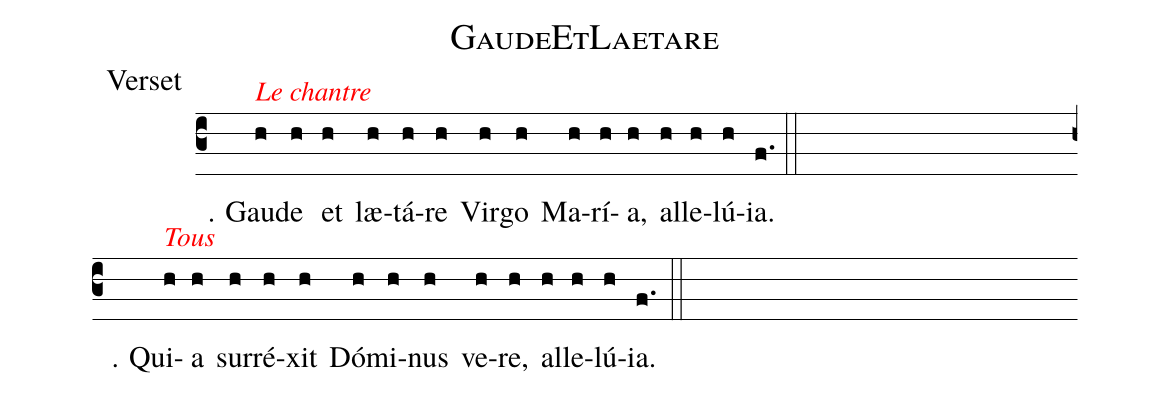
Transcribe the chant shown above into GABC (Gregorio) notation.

name:GaudeEtLaetare;
office-part:Verset;
%%
(c3) <alt>\rubrica{Le chantre}</alt>
℣. G{au}(h)de(h) et(h) læ(h)tá(h)re(h) Vir(h)go(h) Ma(h)rí(h)a,(h) al(h)le(h)lú(h)ia.(f.) (::)
(Z)

<alt>\rubrica{Tous}</alt>
℟. Qu{i}(h)a(h) sur(h)ré(h)xit(h) Dó(h)mi(h)nus(h) ve(h)re,(h) al(h)le(h)lú(h)ia.(f.) (::)
